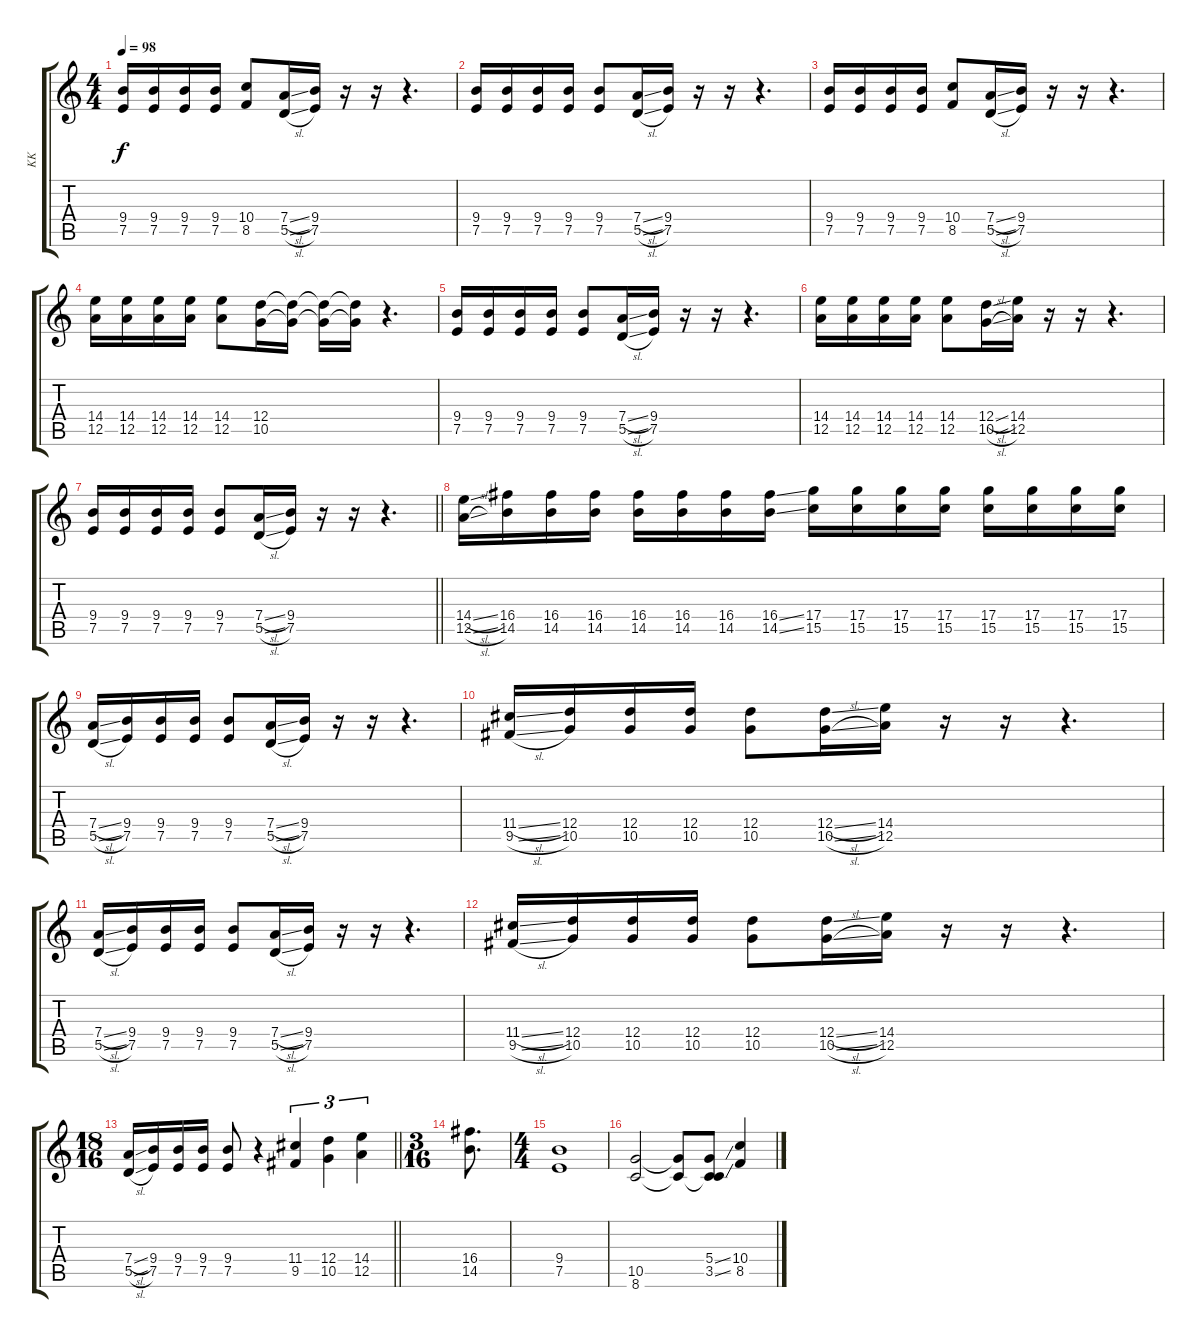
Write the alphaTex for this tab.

\track ("KK" "KK") {instrument distortionguitar}
\staff {score tabs}
\tuning (E4 B3 G3 D3 A2 E2) {hide}
\ts (4 4)
\tempo 98
\clef g2
\ks c
(9.4 7.5).16{dy f} (9.4 7.5).16 (9.4 7.5).16 (9.4 7.5).16 (10.4 8.5).8 (7.4{sl} 5.5{sl}).16 (9.4 7.5).16 r.16 r.16 r.4{d} |
(9.4 7.5).16 (9.4 7.5).16 (9.4 7.5).16 (9.4 7.5).16 (9.4 7.5).8 (7.4{sl} 5.5{sl}).16 (9.4 7.5).16 r.16 r.16 r.4{d} |
(9.4 7.5).16 (9.4 7.5).16 (9.4 7.5).16 (9.4 7.5).16 (10.4 8.5).8 (7.4{sl} 5.5{sl}).16 (9.4 7.5).16 r.16 r.16 r.4{d} |
(14.4 12.5).16 (14.4 12.5).16 (14.4 12.5).16 (14.4 12.5).16 (14.4 12.5).8 (12.4 10.5).16 (12.4{t} 10.5{t}).16 (12.4{t} 10.5{t}).16 (12.4{t} 10.5{t}).16 r.4{d} |
(9.4 7.5).16 (9.4 7.5).16 (9.4 7.5).16 (9.4 7.5).16 (9.4 7.5).8 (7.4{sl} 5.5{sl}).16 (9.4 7.5).16 r.16 r.16 r.4{d} |
(14.4 12.5).16 (14.4 12.5).16 (14.4 12.5).16 (14.4 12.5).16 (14.4 12.5).8 (12.4{sl} 10.5{sl}).16 (14.4 12.5).16 r.16 r.16 r.4{d} |
\barLineRight lightlight
(9.4 7.5).16 (9.4 7.5).16 (9.4 7.5).16 (9.4 7.5).16 (9.4 7.5).8 (7.4{sl} 5.5{sl}).16 (9.4 7.5).16 r.16 r.16 r.4{d} |
(14.4{sl} 12.5{sl}).16 (16.4 14.5).16 (16.4 14.5).16 (16.4 14.5).16 (16.4 14.5).16 (16.4 14.5).16 (16.4 14.5).16 (16.4{ss} 14.5{ss}).16 (17.4 15.5).16 (17.4 15.5).16 (17.4 15.5).16 (17.4 15.5).16 (17.4 15.5).16 (17.4 15.5).16 (17.4 15.5).16 (17.4 15.5).16 |
(7.4{sl} 5.5{sl}).16 (9.4 7.5).16 (9.4 7.5).16 (9.4 7.5).16 (9.4 7.5).8 (7.4{sl} 5.5{sl}).16 (9.4 7.5).16 r.16 r.16 r.4{d} |
(11.4{sl} 9.5{sl}).16 (12.4 10.5).16 (12.4 10.5).16 (12.4 10.5).16 (12.4 10.5).8 (12.4{sl} 10.5{sl}).16 (14.4 12.5).16 r.16 r.16 r.4{d} |
(7.4{sl} 5.5{sl}).16 (9.4 7.5).16 (9.4 7.5).16 (9.4 7.5).16 (9.4 7.5).8 (7.4{sl} 5.5{sl}).16 (9.4 7.5).16 r.16 r.16 r.4{d} |
(11.4{sl} 9.5{sl}).16 (12.4 10.5).16 (12.4 10.5).16 (12.4 10.5).16 (12.4 10.5).8 (12.4{sl} 10.5{sl}).16 (14.4 12.5).16 r.16 r.16 r.4{d} |
\ts (18 16)
\barLineRight lightlight
(7.4{sl} 5.5{sl}).16 (9.4 7.5).16 (9.4 7.5).16 (9.4 7.5).16 (9.4 7.5).8 r.4 (11.4 9.5).4{tu (3 2)} (12.4 10.5).4{tu (3 2)} (14.4 12.5).4{tu (3 2)} |
\ts (3 16)
(16.4 14.5).8{d} |
\ts (4 4)
(9.4 7.5).1 |
(10.5 8.6).2 (10.5{t} 8.6{t}).8 (5.4{ss} 3.5{ss} 8.6{t}).8 (10.4 8.5).4
